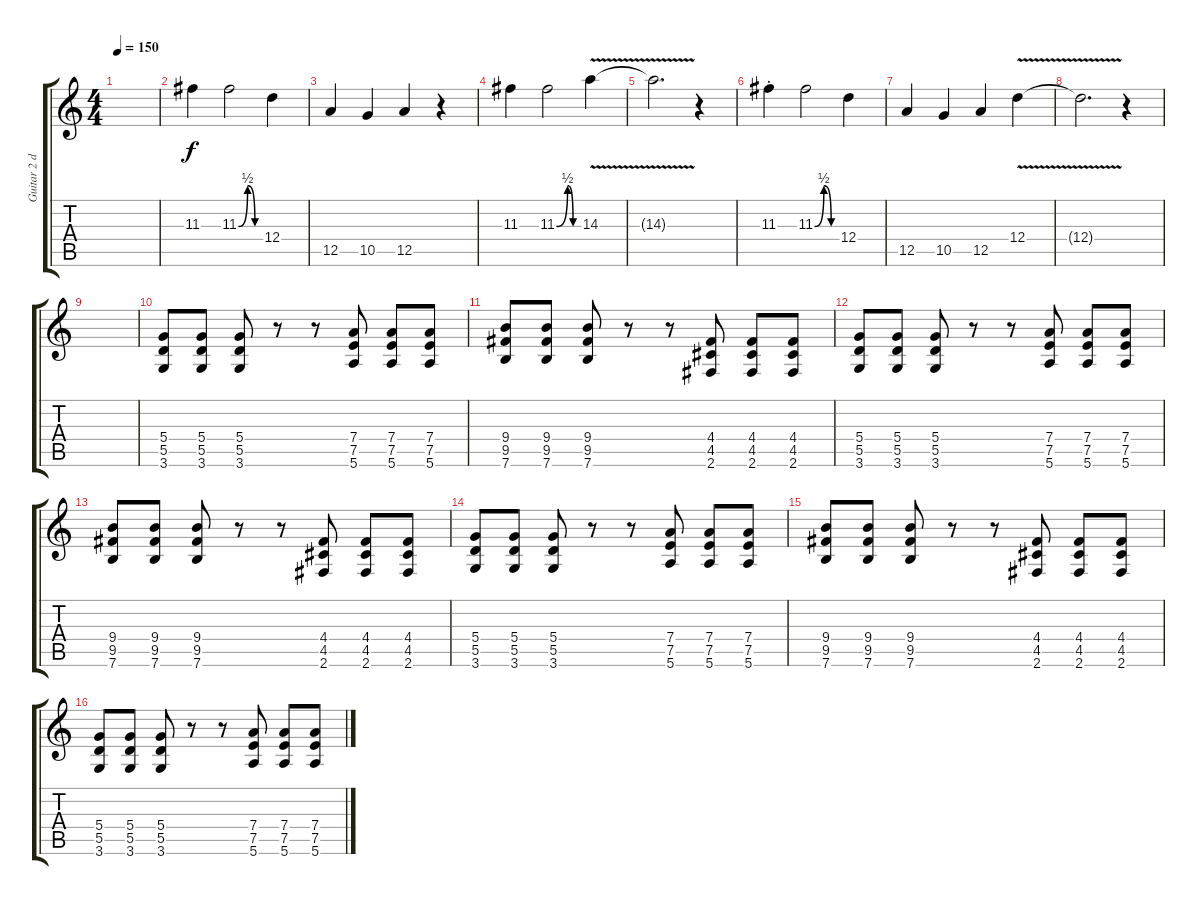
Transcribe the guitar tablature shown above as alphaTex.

\track ("Guitar 2 distort" "Guitar 2 d") {instrument overdrivenguitar}
\staff {score tabs}
\tuning (E4 B3 G3 D3 A2 E2) {hide}
\ts (4 4)
\tempo 150
\clef g2
\ks c
|
11.3.4 11.3{be (custom 0 0 25 2 45 0 60 0)}.2 12.4.4 |
12.5.4 10.5.4 12.5.4 r.4 |
11.3.4 11.3{be (custom 0 0 30 2 45 0 60 0)}.2 14.3{v}.4 |
14.3{t}.2{d} r.4 |
11.3{st}.4 11.3{be (custom 0 0 25 2 45 0 60 0)}.2 12.4.4 |
12.5.4 10.5.4 12.5.4 12.4{v}.4 |
12.4{t}.2{d} r.4 |
|
(5.4 5.5 3.6).8 (5.4 5.5 3.6).8 (5.4 5.5 3.6).8 r.8 r.8 (7.4 7.5 5.6).8 (7.4 7.5 5.6).8 (7.4 7.5 5.6).8 |
(9.4 9.5 7.6).8 (9.4 9.5 7.6).8 (9.4 9.5 7.6).8 r.8 r.8 (4.4 4.5 2.6).8 (4.4 4.5 2.6).8 (4.4 4.5 2.6).8 |
(5.4 5.5 3.6).8 (5.4 5.5 3.6).8 (5.4 5.5 3.6).8 r.8 r.8 (7.4 7.5 5.6).8 (7.4 7.5 5.6).8 (7.4 7.5 5.6).8 |
(9.4 9.5 7.6).8 (9.4 9.5 7.6).8 (9.4 9.5 7.6).8 r.8 r.8 (4.4 4.5 2.6).8 (4.4 4.5 2.6).8 (4.4 4.5 2.6).8 |
(5.4 5.5 3.6).8 (5.4 5.5 3.6).8 (5.4 5.5 3.6).8 r.8 r.8 (7.4 7.5 5.6).8 (7.4 7.5 5.6).8 (7.4 7.5 5.6).8 |
(9.4 9.5 7.6).8 (9.4 9.5 7.6).8 (9.4 9.5 7.6).8 r.8 r.8 (4.4 4.5 2.6).8 (4.4 4.5 2.6).8 (4.4 4.5 2.6).8 |
(5.4 5.5 3.6).8 (5.4 5.5 3.6).8 (5.4 5.5 3.6).8 r.8 r.8 (7.4 7.5 5.6).8 (7.4 7.5 5.6).8 (7.4 7.5 5.6).8
